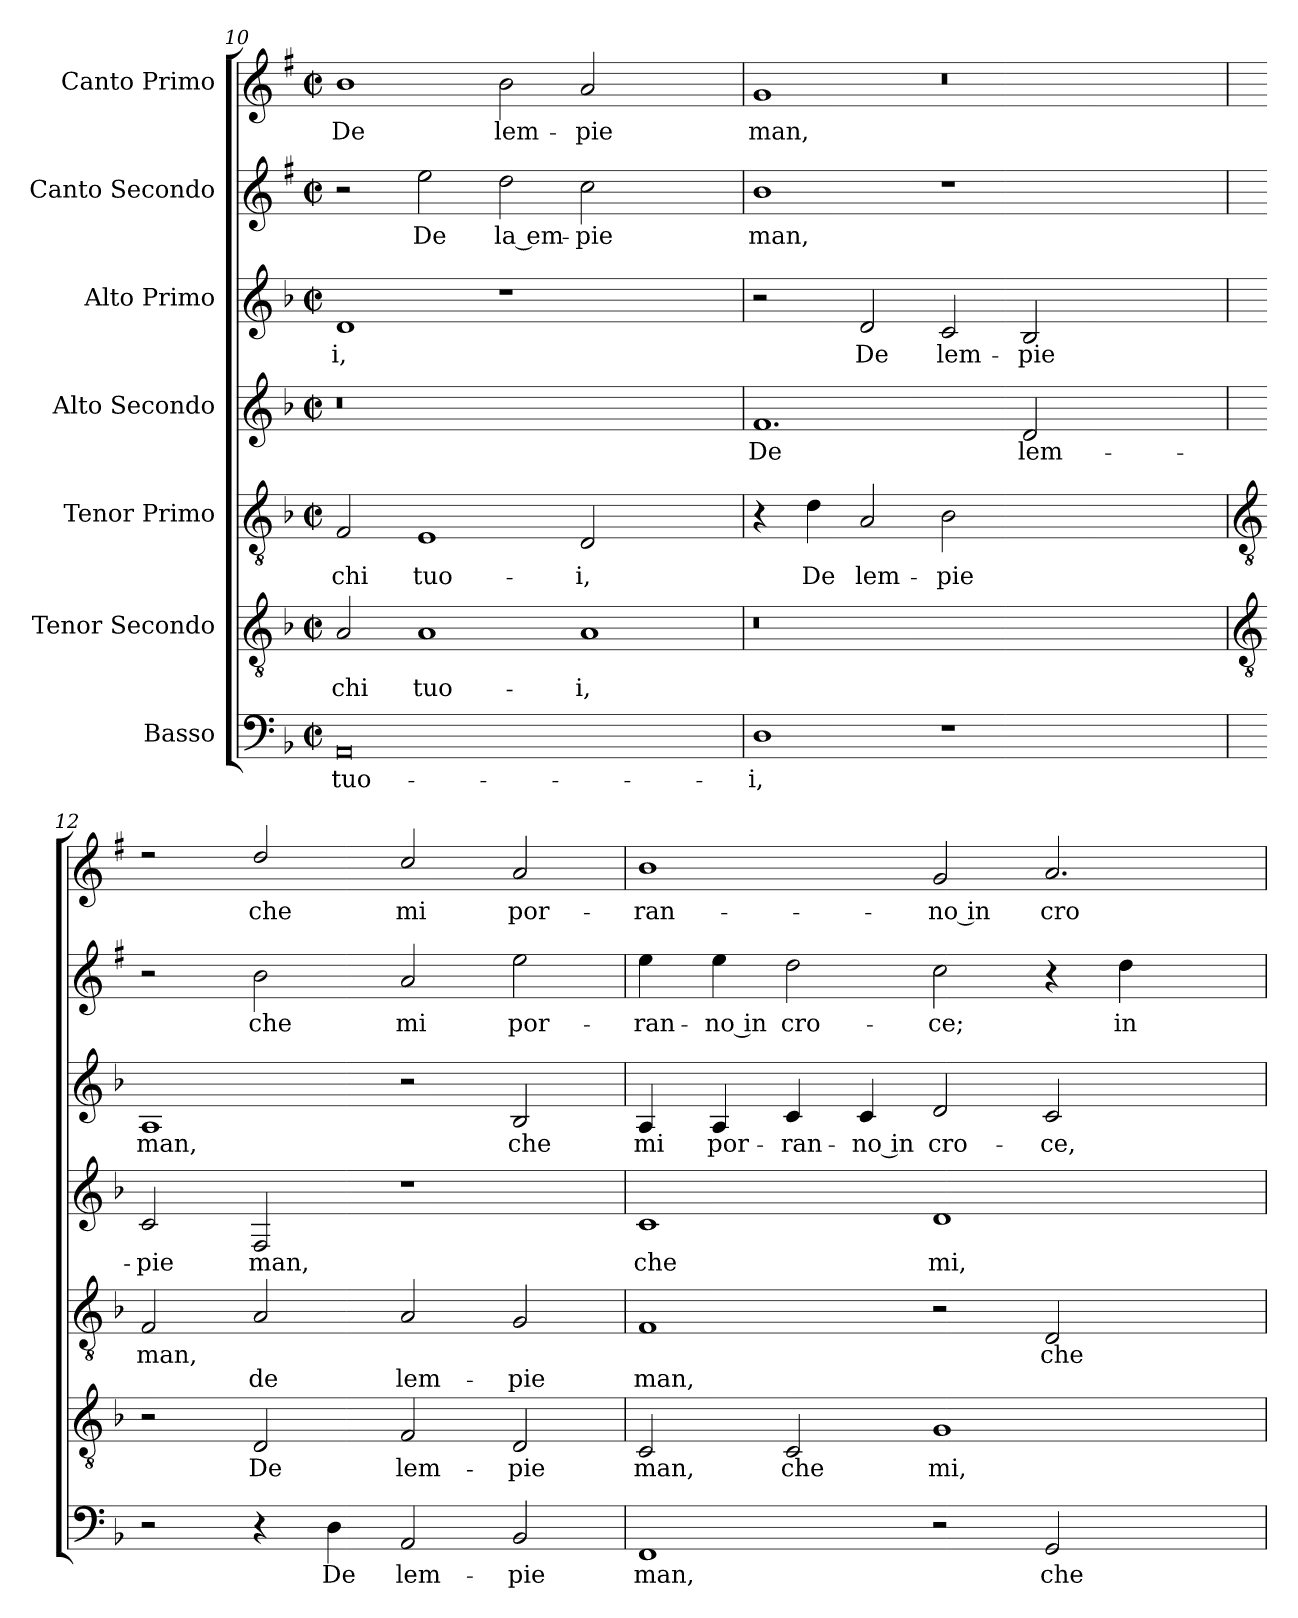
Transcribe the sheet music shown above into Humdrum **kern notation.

**kern	**text	**kern	**text	**kern	**text	**text	**kern	**text	**kern	**text	**kern	**text	**kern	**text
*part7	*part7	*part6	*part6	*part5	*part5	*part5	*part4	*part4	*part3	*part3	*part2	*part2	*part1	*part1
*staff7	*staff7	*staff6	*staff6	*staff5	*staff5	*staff5	*staff4	*staff4	*staff3	*staff3	*staff2	*staff2	*staff1	*staff1
*I"Basso	*	*I"Tenor Secondo	*	*I"Tenor Primo	*	*	*I"Alto Secondo	*	*I"Alto Primo	*	*I"Canto Secondo	*	*I"Canto Primo	*
*clefF4	*	*clefGv2	*	*clefGv2	*	*	*clefG2	*	*clefG2	*	*clefG2	*	*clefG2	*
*	*	*	*	*	*	*	*	*	*	*	*ITrd1c2	*	*ITrd1c2	*
*k[b-]	*	*k[b-]	*	*k[b-]	*	*	*k[b-]	*	*k[b-]	*	*k[b-]	*	*k[b-]	*
*F:	*	*F:	*	*F:	*	*	*F:	*	*F:	*	*F:	*	*F:	*
*M4/2	*	*M4/2	*	*M4/2	*	*	*M4/2	*	*M4/2	*	*M4/2	*	*M4/2	*
*met(c|)	*	*met(c|)	*	*met(c|)	*	*	*met(c|)	*	*met(c|)	*	*met(c|)	*	*met(c|)	*
=10	=10	=10	=10	=10	=10	=10	=10	=10	=10	=10	=10	=10	=10	=10
!	!LO:LY:b	!	!LO:LY:b	!	!LO:LY:b	!	!	!	!	!LO:LY:b	!	!	!	!LO:LY:b
*	*	*	*	*	*	*	*	*	*	*	*	*	*^	*
0AA	tuo-	2A	-chi	2F	-chi	.	0r	.	1d	i,	2r	.	1a	2ryy	De
!	!	!	!LO:LY:b	!	!LO:LY:b	!	!	!	!	!	!	!LO:LY:b	!	!	!
.	.	1A	tuo-	1E	tuo-	.	.	.	.	.	2dd	De	.	0ryy	.
!	!	!	!	!	!	!	!	!	!	!	!	!LO:LY:b	!	!	!LO:LY:b
.	.	.	.	.	.	.	.	.	1r	.	2cc	la em-	2a	.	lem-
!	!	!	!LO:LY:b	!	!LO:LY:b	!	!	!	!	!	!	!LO:LY:b	!	!	!LO:LY:b
.	.	1A	-i,	2D	-i,	.	.	.	.	.	2b-	-pie	2g	.	-pie
2ryy	.	.	.	2ryy	.	.	2ryy	.	2ryy	.	2ryy	.	2ryy	.	.
!!LO:LB:g=z	!!
=11	=11	=11	=11	=11	=11	=11	=11	=11	=11	=11	=11	=11	=11	=11	=11
!	!LO:LY:b	!	!	!	!	!	!	!LO:LY:b	!	!	!	!LO:LY:b	!	!	!LO:LY:b
1D	-i,	0r	.	4r	.	.	1.f	De	2r	.	1a	man,	1f	0ryy	man,
!	!	!	!	!	!LO:LY:b	!	!	!	!	!	!	!	!	!	!
.	.	.	.	4d	De	.	.	.	.	.	.	.	.	.	.
!	!	!	!	!	!LO:LY:b	!	!	!	!	!LO:LY:b	!	!	!	!	!
.	.	.	.	2A	lem-	.	.	.	2d	De	.	.	.	.	.
!	!	!	!	!	!LO:LY:b	!	!	!	!	!LO:LY:b	!	!	!	!	!
1r	.	.	.	2B-	-pie	.	.	.	2c	lem-	1r	.	0r	.	.
!	!	!	!	!	!	!	!	!LO:LY:b	!	!LO:LY:b	!	!	!	!	!
.	.	.	.	1.ryy	.	.	2d	lem-	2B-	-pie	.	.	.	.	.
1ryy	.	1ryy	.	.	.	.	1ryy	.	1ryy	.	1ryy	.	.	1ryy	.
!!LO:LB:g=z	!!
=12	=12	=12	=12	=12	=12	=12	=12	=12	=12	=12	=12	=12	=12	=12	=12
*	*	*clefGv2	*	*clefGv2	*	*	*	*	*	*	*	*	*	*	*
!	!	!	!	!	!LO:LY:b	!	!	!LO:LY:b	!	!LO:LY:b	!	!	!	!	!
2r	.	2r	.	2F	man,	.	2c	-pie	1A	man,	2r	.	2r	0ryy	.
!	!	!	!LO:LY:b	!	!	!LO:LY:b	!	!LO:LY:b	!	!	!	!LO:LY:b	!	!	!LO:LY:b
4r	.	2D	De	2A	.	de	2F	man,	.	.	2a	che	2cc	.	che
!	!LO:LY:b	!	!	!	!	!	!	!	!	!	!	!	!	!	!
4D	De	.	.	.	.	.	.	.	.	.	.	.	.	.	.
!	!LO:LY:b	!	!LO:LY:b	!	!	!LO:LY:b	!	!	!	!	!	!LO:LY:b	!	!	!LO:LY:b
2AA	lem-	2F	lem-	2A	.	lem-	1r	.	2r	.	2g	mi	2b-	.	mi
!	!LO:LY:b	!	!LO:LY:b	!	!	!LO:LY:b	!	!	!	!LO:LY:b	!	!LO:LY:b	!	!	!LO:LY:b
2BB-	-pie	2D	-pie	2G	.	-pie	.	.	2B-	che	2dd	por-	2g	.	por-
=13	=13	=13	=13	=13	=13	=13	=13	=13	=13	=13	=13	=13	=13	=13	=13
!	!LO:LY:b	!	!LO:LY:b	!	!	!LO:LY:b	!	!LO:LY:b	!	!LO:LY:b	!	!LO:LY:b	!	!	!LO:LY:b
1FF	man,	2C	man,	1F	.	man,	1c	che	4A	mi	4dd	-ran-	1a	0ryy	-ran-
!	!	!	!	!	!	!	!	!	!	!LO:LY:b	!	!LO:LY:b	!	!	!
.	.	.	.	.	.	.	.	.	4A	por-	4dd	-no in	.	.	.
!	!	!	!LO:LY:b	!	!	!	!	!	!	!LO:LY:b	!	!LO:LY:b	!	!	!
.	.	2C	che	.	.	.	.	.	4c	-ran-	2cc	cro-	.	.	.
!	!	!	!	!	!	!	!	!	!	!LO:LY:b	!	!	!	!	!
.	.	.	.	.	.	.	.	.	4c	-no in	.	.	.	.	.
!	!	!	!LO:LY:b	!	!	!	!	!LO:LY:b	!	!LO:LY:b	!	!LO:LY:b	!	!	!LO:LY:b
2r	.	1G	mi,	2r	.	.	1d	mi,	2d	cro-	2b-	-ce;	2f	.	-no in
!	!LO:LY:b	!	!	!	!LO:LY:b	!	!	!	!	!LO:LY:b	!	!	!	!	!LO:LY:b
2GG	che	.	.	2D	che	.	.	.	2c	-ce,	4r	.	2.g	.	cro-
!	!	!	!	!	!	!	!	!	!	!	!	!LO:LY:b	!	!	!
.	.	.	.	.	.	.	.	.	.	.	4cc	in	.	.	.
4ryy	.	4ryy	.	4ryy	.	.	4ryy	.	4ryy	.	4ryy	.	.	4ryy	.
*	*	*	*	*	*	*	*	*	*	*	*	*	*v	*v	*
=	=	=	=	=	=	=	=	=	=	=	=	=	=	=
*-	*-	*-	*-	*-	*-	*-	*-	*-	*-	*-	*-	*-	*-	*-
